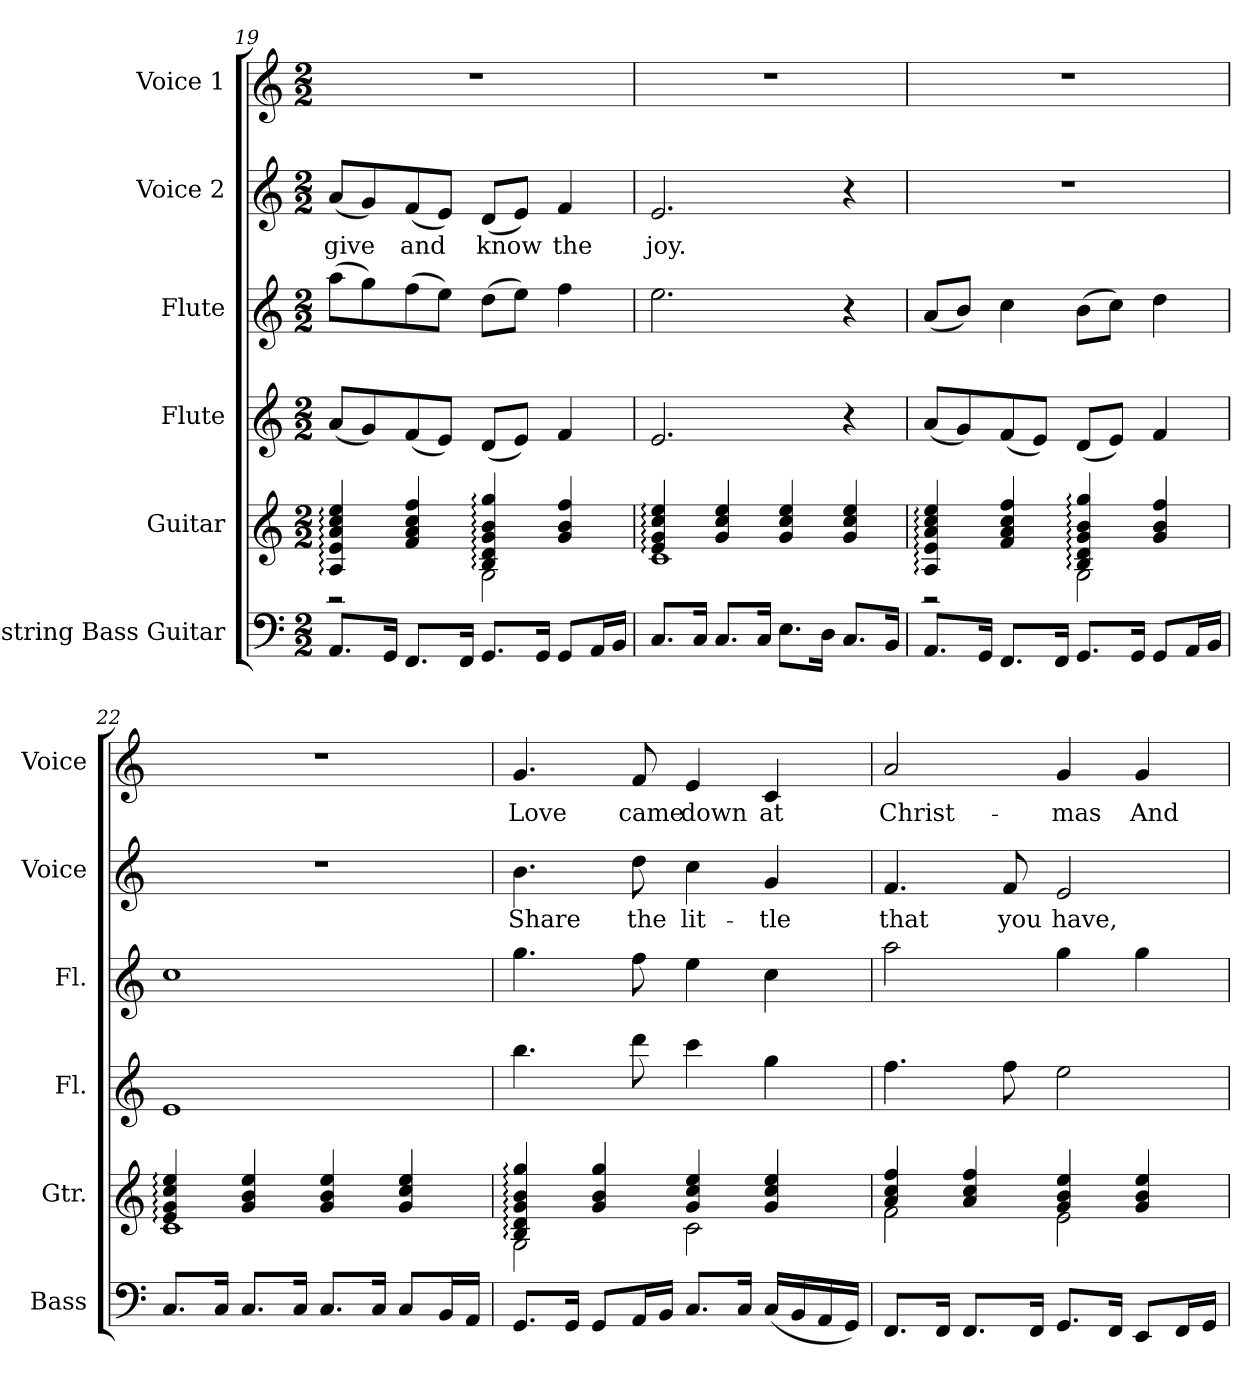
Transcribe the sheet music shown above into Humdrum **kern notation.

**kern	**kern	**kern	**kern	**kern	**text	**kern	**text
*part6	*part5	*part4	*part3	*part2	*part2	*part1	*part1
*staff6	*staff5	*staff4	*staff3	*staff2	*staff2	*staff1	*staff1
*I"4-string Bass Guitar	*I"Guitar	*I"Flute	*I"Flute	*I"Voice 2	*	*I"Voice 1	*
*I'Bass	*I'Gtr.	*I'Fl.	*I'Fl.	*I'Voice	*	*I'Voice	*
*clefF4	*clefG2	*clefG2	*clefG2	*clefG2	*	*clefG2	*
*ITrd7c12	*ITrd7c12	*	*	*	*	*	*
*k[]	*k[]	*k[]	*k[]	*k[]	*	*k[]	*
*C:	*C:	*C:	*C:	*C:	*	*C:	*
*M2/2	*M2/2	*M2/2	*M2/2	*M2/2	*	*M2/2	*
=19	=19	=19	=19	=19	=19	=19	=19
*	*^	*	*	*	*	*	*
!	!	!	!	!	!	!LO:LY:b:color=#000000	!	!
8.AAAi/L	4AAi/: 4Ei: 4Ai: 4ci: 4ei:	2r	(8ai/L	(8aai\L	(8ai/L	give	1r	.
.	.	.	8gi/)	8ggi\)	8gi/)	.	.	.
16GGGi/Jk	.	.	.	.	.	.	.	.
!	!	!	!	!	!	!LO:LY:b:color=#000000	!	!
8.FFFi/L	4Fi/ 4Ai 4ci 4fi	.	(8fi/	(8ffi\	(8fi/	and	.	.
.	.	.	8ei/J)	8eei\J)	8ei/J)	.	.	.
16FFFi/Jk	.	.	.	.	.	.	.	.
!	!	!	!	!	!	!LO:LY:b:color=#000000	!	!
8.GGGi/L	4BBi/: 4Di: 4Gi: 4Bi: 4gi:	2GGi\	(8di/L	(8ddi\L	(8di/L	know	.	.
.	.	.	8ei/J)	8eei\J)	8ei/J)	.	.	.
16GGGi/Jk	.	.	.	.	.	.	.	.
!	!	!	!	!	!	!LO:LY:b:color=#000000	!	!
8GGGi/L	4Gi/ 4Bi 4fi	.	4fi/	4ffi\	4fi/	the	.	.
16AAAi/L	.	.	.	.	.	.	.	.
16BBBi/JJ	.	.	.	.	.	.	.	.
=20	=20	=20	=20	=20	=20	=20	=20	=20
!	!	!	!	!	!	!LO:LY:b:color=#000000	!	!
8.CCi/L	4Ei/: 4Gi: 4ci: 4ei:	1Ci	2.ei/	2.eei\	2.ei/	joy.	1r	.
16CCi/Jk	.	.	.	.	.	.	.	.
8.CCi/L	4Gi/ 4ci 4ei	.	.	.	.	.	.	.
16CCi/Jk	.	.	.	.	.	.	.	.
8.EEi\L	4Gi/ 4ci 4ei	.	.	.	.	.	.	.
16DDi\Jk	.	.	.	.	.	.	.	.
8.CCi/L	4Gi/ 4ci 4ei	.	4r	4r	4r	.	.	.
16BBBi/Jk	.	.	.	.	.	.	.	.
=21	=21	=21	=21	=21	=21	=21	=21	=21
8.AAAi/L	4AAi/: 4Ei: 4Ai: 4ci: 4ei:	2r	(8ai/L	(8ai/L	1r	.	1r	.
.	.	.	8gi/)	8bi/J)	.	.	.	.
16GGGi/Jk	.	.	.	.	.	.	.	.
8.FFFi/L	4Fi/ 4Ai 4ci 4fi	.	(8fi/	4cci\	.	.	.	.
.	.	.	8ei/J)	.	.	.	.	.
16FFFi/Jk	.	.	.	.	.	.	.	.
8.GGGi/L	4BBi/: 4Di: 4Gi: 4Bi: 4gi:	2GGi\	(8di/L	(8bi\L	.	.	.	.
.	.	.	8ei/J)	8cci\J)	.	.	.	.
16GGGi/Jk	.	.	.	.	.	.	.	.
8GGGi/L	4Gi/ 4Bi 4fi	.	4fi/	4ddi\	.	.	.	.
16AAAi/L	.	.	.	.	.	.	.	.
16BBBi/JJ	.	.	.	.	.	.	.	.
=22	=22	=22	=22	=22	=22	=22	=22	=22
8.CCi/L	4Ei/: 4Gi: 4ci: 4ei:	1Ci	1ei	1cci	1r	.	1r	.
16CCi/Jk	.	.	.	.	.	.	.	.
8.CCi/L	4Gi/ 4Bi 4ei	.	.	.	.	.	.	.
16CCi/Jk	.	.	.	.	.	.	.	.
8.CCi/L	4Gi/ 4Bi 4ei	.	.	.	.	.	.	.
16CCi/Jk	.	.	.	.	.	.	.	.
8CCi/L	4Gi/ 4ci 4ei	.	.	.	.	.	.	.
16BBBi/L	.	.	.	.	.	.	.	.
16AAAi/JJ	.	.	.	.	.	.	.	.
!!LO:LB:g=z
=23	=23	=23	=23	=23	=23	=23	=23	=23
!	!	!	!	!	!	!LO:LY:b:color=#000000	!	!
!	!	!	!	!	!	!	!	!LO:LY:b:color=#000000
8.GGGi/L	4BBi/: 4Di: 4Gi: 4Bi: 4gi:	2GGi\	4.bbi\	4.ggi\	4.bi\	Share	4.gi/	Love
16GGGi/Jk	.	.	.	.	.	.	.	.
8GGGi/L	4Gi/ 4Bi 4gi	.	.	.	.	.	.	.
!	!	!	!	!	!	!LO:LY:b:color=#000000	!	!
!	!	!	!	!	!	!	!	!LO:LY:b:color=#000000
16AAAi/L	.	.	8dddi\	8ffi\	8ddi\	the	8fi/	came
16BBBi/JJ	.	.	.	.	.	.	.	.
!	!	!	!	!	!	!LO:LY:b:color=#000000	!	!
!	!	!	!	!	!	!	!	!LO:LY:b:color=#000000
8.CCi/L	4Gi/ 4ci 4ei	2C:i\	4ccci\	4eei\	4cci\	lit-	4ei/	down
16CCi/Jk	.	.	.	.	.	.	.	.
!	!	!	!	!	!	!LO:LY:b:color=#000000	!	!
!	!	!	!	!	!	!	!	!LO:LY:b:color=#000000
(16CCi/LL	4Gi/ 4ci 4ei	.	4ggi\	4cci\	4gi/	-tle	4ci/	at
16BBBi/	.	.	.	.	.	.	.	.
16AAAi/	.	.	.	.	.	.	.	.
16GGGi/JJ)	.	.	.	.	.	.	.	.
=24	=24	=24	=24	=24	=24	=24	=24	=24
!	!	!	!	!	!	!LO:LY:b:color=#000000	!	!
!	!	!	!	!	!	!	!	!LO:LY:b:color=#000000
8.FFFi/L	4Ai/ 4ci 4fi	2Fi\	4.ffi\	2aai\	4.fi/	that	2ai/	Christ-
16FFFi/Jk	.	.	.	.	.	.	.	.
8.FFFi/L	4Ai/ 4ci 4fi	.	.	.	.	.	.	.
!	!	!	!	!	!	!LO:LY:b:color=#000000	!	!
.	.	.	8ffi\	.	8fi/	you	.	.
16FFFi/Jk	.	.	.	.	.	.	.	.
!	!	!	!	!	!	!LO:LY:b:color=#000000	!	!
!	!	!	!	!	!	!	!	!LO:LY:b:color=#000000
8.GGGi/L	4Gi/ 4Bi 4ei	2Ei\	2eei\	4ggi\	2ei/	have,	4gi/	-mas
16FFFi/Jk	.	.	.	.	.	.	.	.
!	!	!	!	!	!	!	!	!LO:LY:b:color=#000000
8EEEi/L	4Gi/ 4Bi 4ei	.	.	4ggi\	.	.	4gi/	And
16FFFi/L	.	.	.	.	.	.	.	.
16GGGi/JJ	.	.	.	.	.	.	.	.
*	*v	*v	*	*	*	*	*	*
=	=	=	=	=	=	=	=
*-	*-	*-	*-	*-	*-	*-	*-
